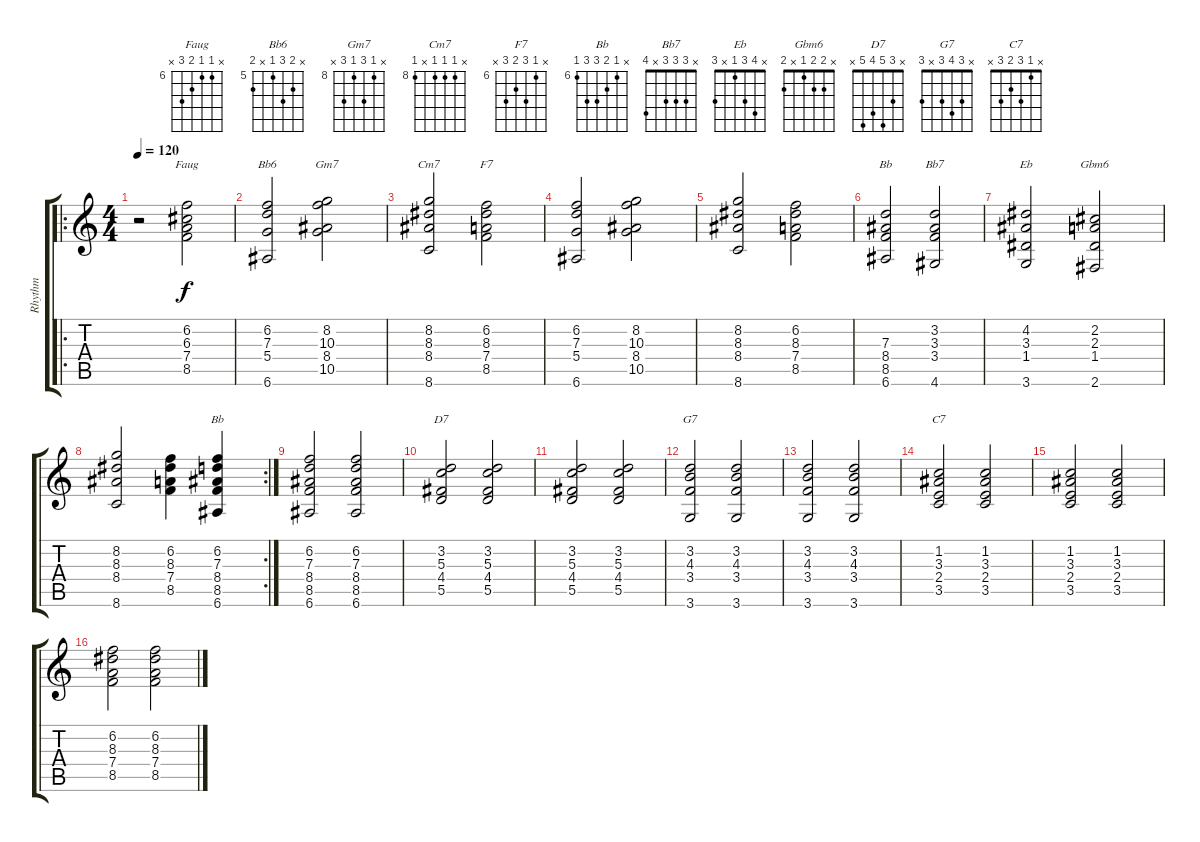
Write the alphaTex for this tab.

\track ("Rhythm" "Rhythm") {instrument acousticguitarnylon}
\staff {score tabs}
\tuning (E4 B3 G3 D3 A2 E2) {hide}
\chord ("Faug" x 6 6 7 8 x) {firstfret 6}
\chord ("Bb6" x 6 7 5 x 6) {firstfret 5}
\chord ("Gm7" x 8 10 8 10 x) {firstfret 8}
\chord ("Cm7" x 8 8 8 x 8) {firstfret 8}
\chord ("F7" x 6 8 7 8 x) {firstfret 6}
\chord ("Bb" x x 7 8 8 6) {firstfret 6}
\chord ("Bb7" x 3 3 3 x 4)
\chord ("Eb" x 4 3 1 x 3)
\chord ("Gbm6" x 2 2 1 x 2)
\chord ("Bb" x 6 7 8 8 6) {firstfret 6}
\chord ("D7" x 3 5 4 5 x)
\chord ("G7" x 3 4 3 x 3)
\chord ("C7" x 1 3 2 3 x)
\ro
\ts (4 4)
\tempo 120
\clef g2
\ks c
r.2{dy f instrument acousticguitarnylon} (6.2 6.3 7.4 8.5).2{ch "Faug"} |
(6.2 7.3 5.4 6.6).2{ch "Bb6"} (8.2 10.3 8.4 10.5).2{ch "Gm7"} |
(8.2 8.3 8.4 8.6).2{ch "Cm7"} (6.2 8.3 7.4 8.5).2{ch "F7"} |
(6.2 7.3 5.4 6.6).2 (8.2 10.3 8.4 10.5).2 |
(8.2 8.3 8.4 8.6).2 (6.2 8.3 7.4 8.5).2 |
(7.3 8.4 8.5 6.6).2{ch "Bb"} (3.2 3.3 3.4 4.6).2{ch "Bb7"} |
(4.2 3.3 1.4 3.6).2{ch "Eb"} (2.2 2.3 1.4 2.6).2{ch "Gbm6"} |
\rc 2
(8.2 8.3 8.4 8.6).2 (6.2 8.3 7.4 8.5).4 (6.2 7.3 8.4 8.5 6.6).4{ch "Bb"} |
(6.2 7.3 8.4 8.5 6.6).2 (6.2 7.3 8.4 8.5 6.6).2 |
(3.2 5.3 4.4 5.5).2{ch "D7"} (3.2 5.3 4.4 5.5).2 |
(3.2 5.3 4.4 5.5).2 (3.2 5.3 4.4 5.5).2 |
(3.2 4.3 3.4 3.6).2{ch "G7"} (3.2 4.3 3.4 3.6).2 |
(3.2 4.3 3.4 3.6).2 (3.2 4.3 3.4 3.6).2 |
(1.2 3.3 2.4 3.5).2{ch "C7"} (1.2 3.3 2.4 3.5).2 |
(1.2 3.3 2.4 3.5).2 (1.2 3.3 2.4 3.5).2 |
(6.2 8.3 7.4 8.5).2 (6.2 8.3 7.4 8.5).2
